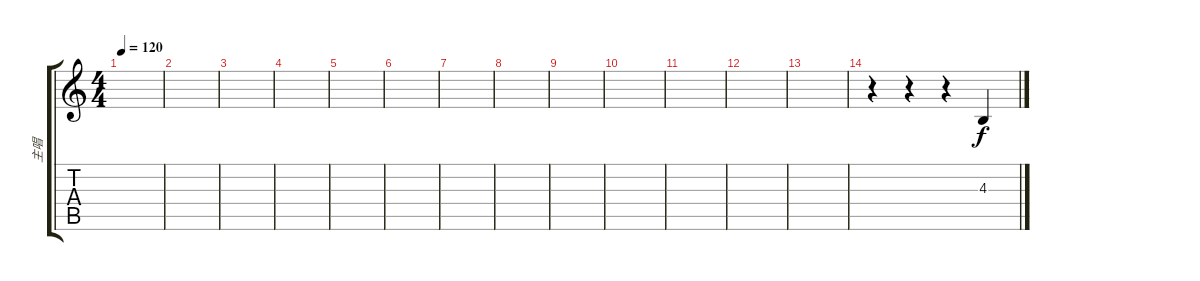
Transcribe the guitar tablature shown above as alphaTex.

\track ("主唱" "主唱") {instrument voiceoohs}
\staff {score tabs}
\tuning (E4 B3 G3 D3 A2 E2) {hide}
\ts (4 4)
\tempo 120
\clef g2
\ks c
|
|
|
|
|
|
|
|
|
|
|
|
|
r.4 r.4 r.4 4.3.4
